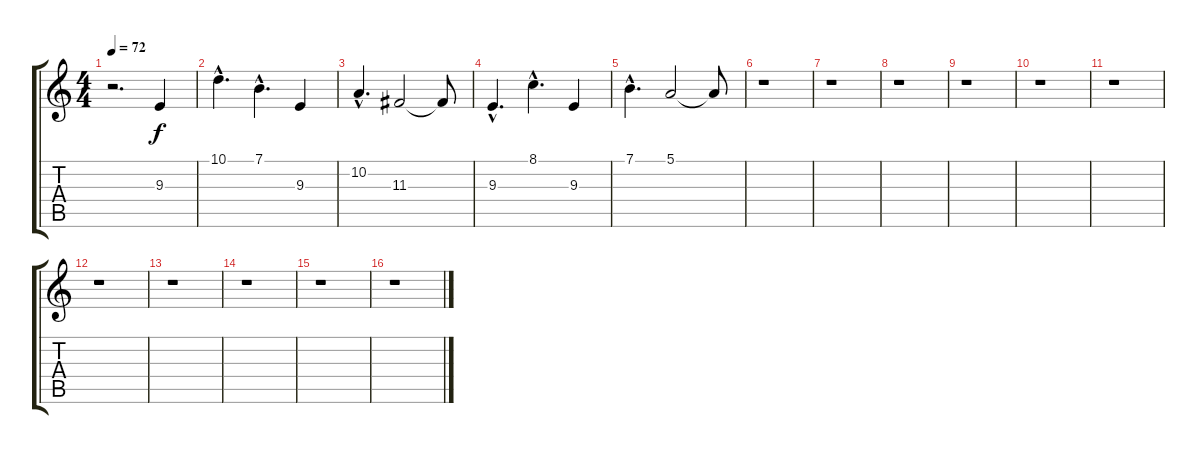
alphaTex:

\track "" {instrument acousticgrandpiano}
\staff {score tabs}
\tuning (E4 B3 G3 D3 A2 E2) {hide}
\ts (4 4)
\tempo 72
\clef g2
\ks c
r.2{d dy f instrument acousticgrandpiano} 9.3.4 |
10.1{hac}.4{d} 7.1{hac}.4{d} 9.3.4 |
10.2{hac}.4{d} 11.3.2 11.3{t}.8 |
9.3{hac}.4{d} 8.1{hac}.4{d} 9.3.4 |
7.1{hac}.4{d} 5.1.2 5.1{t}.8 |
r.1 |
r.1 |
r.1 |
r.1 |
r.1 |
r.1 |
r.1 |
r.1 |
r.1 |
r.1 |
r.1
